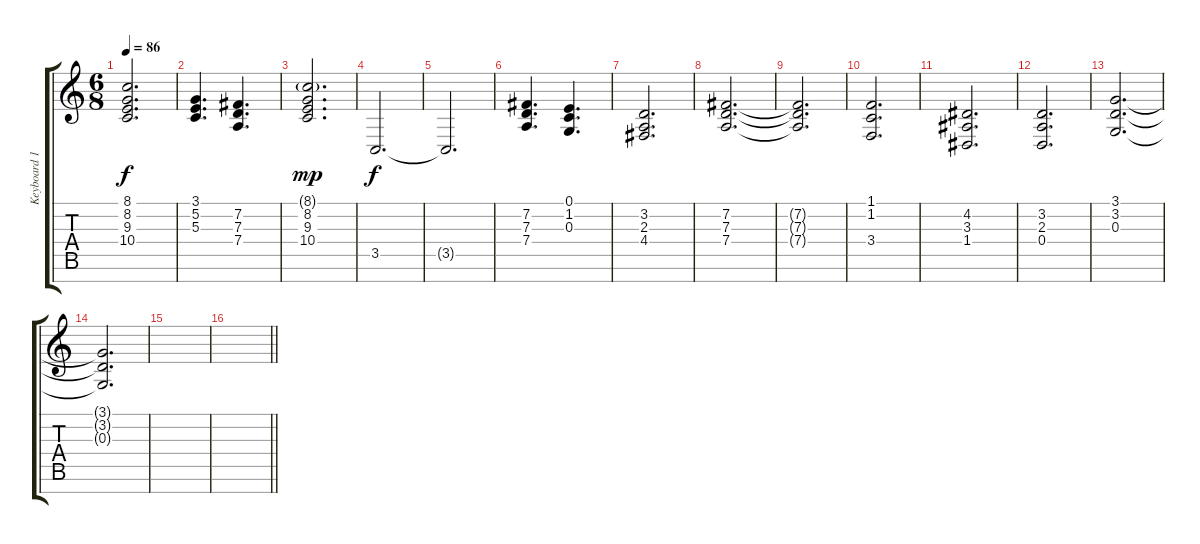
\track ("Keyboard 1" "Keyboard 1") {instrument choiraahs}
\staff {score tabs}
\tuning (E4 B3 G3 D3 A2 E2 B1) {hide}
\ts (6 8)
\tempo 86
\clef g2
\ks c
(8.1{t} 8.2{t} 9.3{t} 10.4{t}).2{d dy f} |
(3.1 5.2 5.3).4{d volume 6 instrument drawbarorgan} (7.2 7.3 7.4).4{d} |
(8.1{g} 8.2 9.3 10.4).2{d dy mp} |
3.5.2{d dy f} |
3.5{t}.2{d} |
(7.2 7.3 7.4).4{d} (0.1 1.2 0.3).4{d} |
(3.2 2.3 4.4).2{d} |
(7.2 7.3 7.4).2{d} |
(7.2{t} 7.3{t} 7.4{t}).2{d} |
(1.1 1.2 3.4).2{d} |
(4.2 3.3 1.4).2{d} |
(3.2 2.3 0.4).2{d} |
(3.1 3.2 0.3).2{d} |
(3.1{t} 3.2{t} 0.3{t}).2{d} |
|
\barLineRight lightlight
